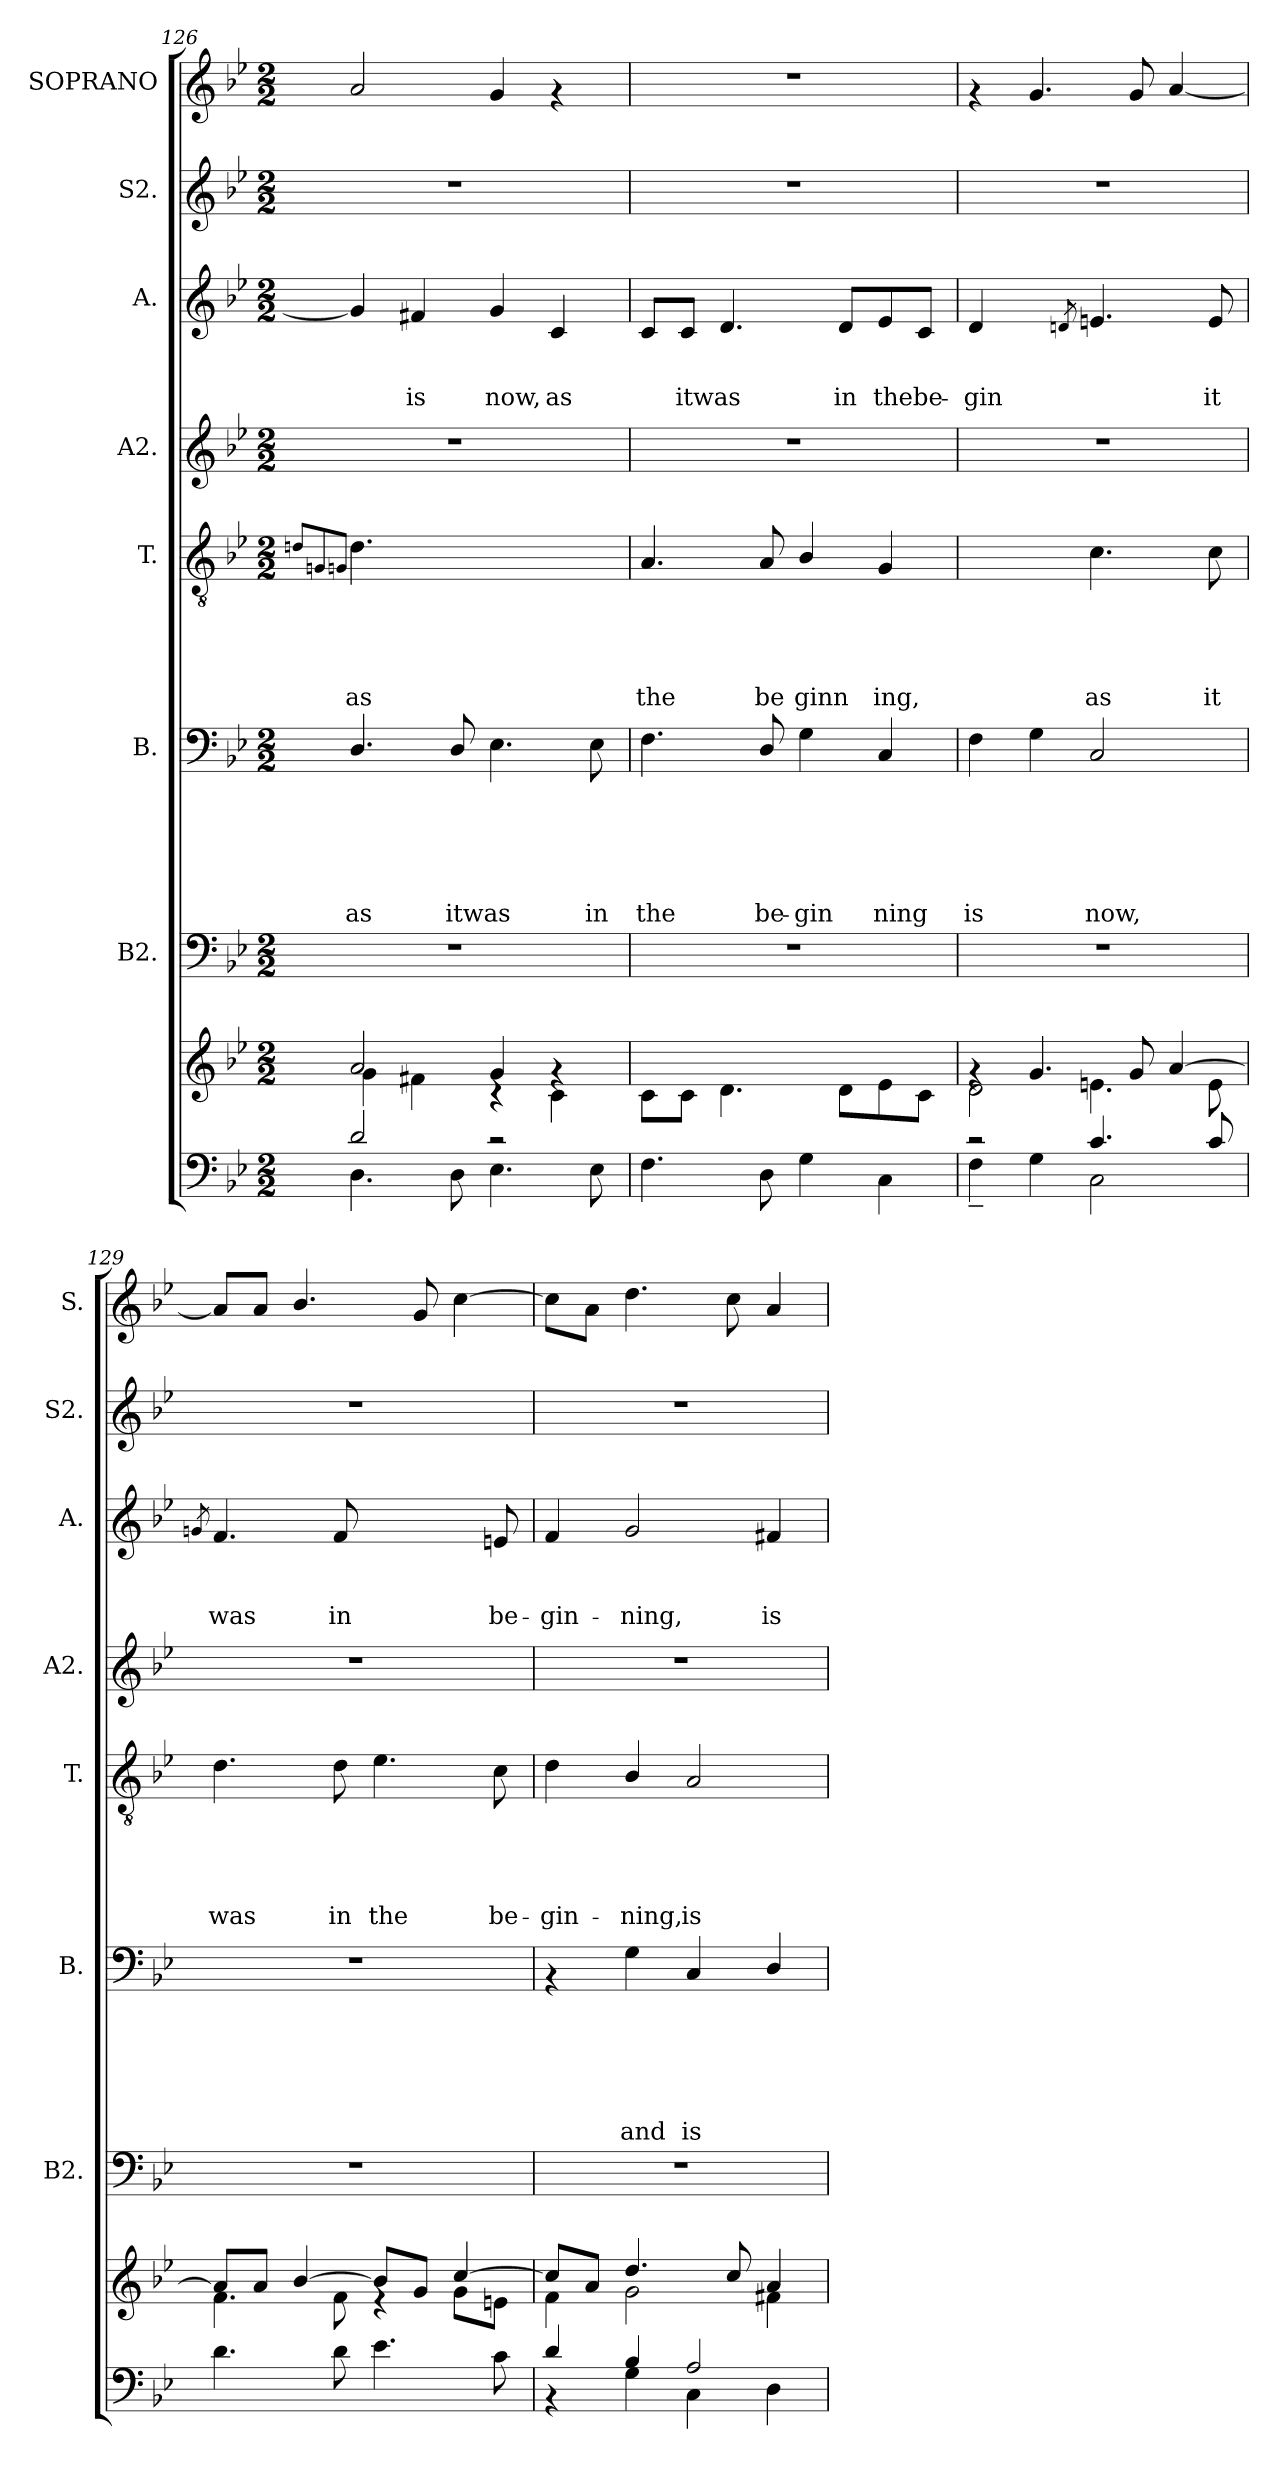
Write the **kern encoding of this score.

**kern	**kern	**kern	**kern	**text	**text	**text	**text	**text	**text	**kern	**text	**text	**text	**text	**text	**kern	**kern	**text	**text	**text	**kern	**kern
*part9	*part8	*part7	*part6	*part6	*part6	*part6	*part6	*part6	*part6	*part5	*part5	*part5	*part5	*part5	*part5	*part4	*part3	*part3	*part3	*part3	*part2	*part1
*staff9	*staff8	*staff7	*staff6	*staff6	*staff6	*staff6	*staff6	*staff6	*staff6	*staff5	*staff5	*staff5	*staff5	*staff5	*staff5	*staff4	*staff3	*staff3	*staff3	*staff3	*staff2	*staff1
*	*	*I"B2.	*I"B.	*	*	*	*	*	*	*I"T.	*	*	*	*	*	*I"A2.	*I"A.	*	*	*	*I"S2.	*I"SOPRANO
*	*	*I'B2.	*I'B.	*	*	*	*	*	*	*I'T.	*	*	*	*	*	*I'A2.	*I'A.	*	*	*	*I'S2.	*I'S.
*clefF4	*clefG2	*clefF4	*clefF4	*	*	*	*	*	*	*clefGv2	*	*	*	*	*	*clefG2	*clefG2	*	*	*	*clefG2	*clefG2
*k[b-e-]	*k[b-e-]	*k[b-e-]	*k[b-e-]	*	*	*	*	*	*	*k[b-e-]	*	*	*	*	*	*k[b-e-]	*k[b-e-]	*	*	*	*k[b-e-]	*k[b-e-]
*B-:	*B-:	*B-:	*B-:	*	*	*	*	*	*	*B-:	*	*	*	*	*	*B-:	*B-:	*	*	*	*B-:	*B-:
*M2/2	*M2/2	*M2/2	*M2/2	*	*	*	*	*	*	*M2/2	*	*	*	*	*	*M2/2	*M2/2	*	*	*	*M2/2	*M2/2
=126	=126	=126	=126	=126	=126	=126	=126	=126	=126	=126	=126	=126	=126	=126	=126	=126	=126	=126	=126	=126	=126	=126
.	.	.	.	.	.	.	.	.	.	8qdn/L	.	.	.	.	.	.	.	.	.	.	.	.
.	.	.	.	.	.	.	.	.	.	8qGn/	.	.	.	.	.	.	.	.	.	.	.	.
.	.	.	.	.	.	.	.	.	.	8qGn/J	.	.	.	.	.	.	.	.	.	.	.	.
*^	*^	*	*	*	*	*	*	*	*	*	*	*	*	*	*	*	*	*	*	*	*	*
!	!	!	!	!	!	!	!	!	!	!	!LO:LY:b	!	!	!	!	!	!LO:LY:b	!	!	!	!	!	!	!
2d/	4.D\	2a/	4g\	1r	4.D/	.	.	.	.	.	as	4.d\	.	.	.	.	as	1r	4g/]	.	.	.	1r	2a/
!	!	!	!	!	!	!	!	!	!	!	!	!	!	!	!	!	!	!	!	!	!	!LO:LY:b	!	!
.	.	.	4f#X\	.	.	.	.	.	.	.	.	.	.	.	.	.	.	.	4f#X/	.	.	is	.	.
!	!	!	!	!	!	!	!	!	!	!	!LO:LY:b	!	!	!	!	!	!	!	!	!	!	!	!	!
.	8D\	.	.	.	8D/	.	.	.	.	.	itwas	2ryy	.	.	.	.	.	.	.	.	.	.	.	.
!	!	!	!	!	!	!	!	!	!	!	!	!	!	!	!	!	!	!	!	!	!	!LO:LY:b	!	!
2rc	4.E-\	4g/	4rc	.	4.E-\	.	.	.	.	.	.	.	.	.	.	.	.	.	4g/	.	.	now,	.	4g/
!	!	!	!	!	!	!	!	!	!	!	!	!	!	!	!	!	!	!	!	!	!	!LO:LY:b	!	!
.	.	4rf	4c\	.	.	.	.	.	.	.	.	.	.	.	.	.	.	.	4c/	.	.	as	.	4rf
!	!	!	!	!	!	!	!	!	!	!	!LO:LY:b	!	!	!	!	!	!	!	!	!	!	!	!	!
.	8E-\	.	.	.	8E-\	.	.	.	.	.	in	8ryy	.	.	.	.	.	.	.	.	.	.	.	.
*	*	*v	*v	*	*	*	*	*	*	*	*	*	*	*	*	*	*	*	*	*	*	*	*	*
!!LO:PB:g=z
=127	=127	=127	=127	=127	=127	=127	=127	=127	=127	=127	=127	=127	=127	=127	=127	=127	=127	=127	=127	=127	=127	=127	=127
!	!	!	!	!	!	!	!	!	!	!LO:LY:b	!	!	!	!	!	!LO:LY:b	!	!	!	!	!	!	!
*v	*v	*	*	*	*	*	*	*	*	*	*	*	*	*	*	*	*	*	*	*	*	*	*
4.F\	8c\L	1r	4.F\	.	.	.	.	.	the	4.A/	.	.	.	.	the	1r	8c/L	.	.	.	1r	1r
!	!	!	!	!	!	!	!	!	!	!	!	!	!	!	!	!	!	!	!	!LO:LY:b	!	!
.	8c\J	.	.	.	.	.	.	.	.	.	.	.	.	.	.	.	8c/J	.	.	itwas	.	.
.	4.d\	.	.	.	.	.	.	.	.	.	.	.	.	.	.	.	4.d/	.	.	.	.	.
!	!	!	!	!	!	!	!	!	!LO:LY:b	!	!	!	!	!	!LO:LY:b	!	!	!	!	!	!	!
8D\	.	.	8D/	.	.	.	.	.	be-	8A/	.	.	.	.	be	.	.	.	.	.	.	.
!	!	!	!	!	!	!	!	!	!LO:LY:b	!	!	!	!	!	!LO:LY:b	!	!	!	!	!	!	!
4G\	.	.	4G\	.	.	.	.	.	-gin	4B-/	.	.	.	.	ginn	.	.	.	.	.	.	.
!	!	!	!	!	!	!	!	!	!	!	!	!	!	!	!	!	!	!	!	!LO:LY:b	!	!
.	8d\L	.	.	.	.	.	.	.	.	.	.	.	.	.	.	.	8d/L	.	.	in	.	.
!	!	!	!	!	!	!	!	!	!LO:LY:b	!	!	!	!	!	!LO:LY:b	!	!	!	!	!LO:LY:b	!	!
4C\	8e-\	.	4C/	.	.	.	.	.	ning	4G/	.	.	.	.	ing,	.	8e-/	.	.	thebe-	.	.
.	8c\J	.	.	.	.	.	.	.	.	.	.	.	.	.	.	.	8c/J	.	.	.	.	.
=128	=128	=128	=128	=128	=128	=128	=128	=128	=128	=128	=128	=128	=128	=128	=128	=128	=128	=128	=128	=128	=128	=128
*^	*^	*	*	*	*	*	*	*	*	*	*	*	*	*	*	*	*	*	*	*	*	*
!	!	!	!	!	!	!	!	!	!	!	!LO:LY:b	!	!	!	!	!	!	!	!	!	!	!LO:LY:b	!	!
2rc	4F~<\	4rf	2d\	1r	4F\	.	.	.	.	.	is	2ryy	.	.	.	.	.	1r	4d/	.	.	-gin	1r	4rf
.	4G\	4.g/	.	.	4G\	.	.	.	.	.	.	.	.	.	.	.	.	.	4ryy	.	.	.	.	4.g/
.	.	.	.	.	.	.	.	.	.	.	.	.	.	.	.	.	.	.	8qdn/	.	.	.	.	.
!	!	!	!	!	!	!	!	!	!	!	!LO:LY:b	!	!	!	!	!	!LO:LY:b	!	!	!	!	!	!	!
4.c/	2C\	.	4.en\	.	2C/	.	.	.	.	.	now,	4.c\	.	.	.	.	as	.	4.en/	.	.	.	.	.
.	.	8g/	.	.	.	.	.	.	.	.	.	.	.	.	.	.	.	.	.	.	.	.	.	8g/
.	.	[>4a/	.	.	.	.	.	.	.	.	.	.	.	.	.	.	.	.	.	.	.	.	.	[<4a/
!	!	!	!	!	!	!	!	!	!	!	!	!	!	!	!	!	!LO:LY:b	!	!	!	!	!LO:LY:b	!	!
8c/	.	.	8e\	.	.	.	.	.	.	.	.	8c\	.	.	.	.	it	.	8e/	.	.	it	.	.
*v	*v	*	*	*	*	*	*	*	*	*	*	*	*	*	*	*	*	*	*	*	*	*	*	*
=129	=129	=129	=129	=129	=129	=129	=129	=129	=129	=129	=129	=129	=129	=129	=129	=129	=129	=129	=129	=129	=129	=129	=129
.	.	.	.	.	.	.	.	.	.	.	.	.	.	.	.	.	.	8qgn/	.	.	.	.	.
!	!	!	!	!	!	!	!	!	!	!	!	!	!	!	!	!LO:LY:b	!	!	!	!	!LO:LY:b	!	!
4.d\	8a/L]	4.f\	1r	1r	.	.	.	.	.	.	4.d\	.	.	.	.	was	1r	4.f/	.	.	was	1r	8a/L]
.	8a/J	.	.	.	.	.	.	.	.	.	.	.	.	.	.	.	.	.	.	.	.	.	8a/J
.	[>4b-/	.	.	.	.	.	.	.	.	.	.	.	.	.	.	.	.	.	.	.	.	.	4.b-/
!	!	!	!	!	!	!	!	!	!	!	!	!	!	!	!	!LO:LY:b	!	!	!	!	!LO:LY:b	!	!
8d\	.	8f\	.	.	.	.	.	.	.	.	8d\	.	.	.	.	in	.	8f/	.	.	in	.	.
!	!	!	!	!	!	!	!	!	!	!	!	!	!	!	!	!LO:LY:b	!	!	!	!	!	!	!
4.e-\	8b-/L]	4rd	.	.	.	.	.	.	.	.	4.e-\	.	.	.	.	the	.	4.ryy	.	.	.	.	.
.	8g/J	.	.	.	.	.	.	.	.	.	.	.	.	.	.	.	.	.	.	.	.	.	8g/
.	[>4cc/	8g\L	.	.	.	.	.	.	.	.	.	.	.	.	.	.	.	.	.	.	.	.	[>4cc\
!	!	!	!	!	!	!	!	!	!	!	!	!	!	!	!	!LO:LY:b	!	!	!	!	!LO:LY:b	!	!
8c\	.	8en\J	.	.	.	.	.	.	.	.	8c\	.	.	.	.	be-	.	8en/	.	.	be-	.	.
=130	=130	=130	=130	=130	=130	=130	=130	=130	=130	=130	=130	=130	=130	=130	=130	=130	=130	=130	=130	=130	=130	=130	=130
*^	*	*	*	*	*	*	*	*	*	*	*	*	*	*	*	*	*	*	*	*	*	*	*
!	!	!	!	!	!	!	!	!	!	!	!	!	!	!	!	!	!LO:LY:b	!	!	!	!	!LO:LY:b	!	!
4d/	4rAA	8cc/L]	4f\	1r	4rAA	.	.	.	.	.	.	4d\	.	.	.	.	-gin-	1r	4f/	.	.	-gin-	1r	8cc\L]
.	.	8a/J	.	.	.	.	.	.	.	.	.	.	.	.	.	.	.	.	.	.	.	.	.	8a\J
!	!	!	!	!	!	!	!	!	!	!	!LO:LY:b	!	!	!	!	!	!LO:LY:b	!	!	!	!	!LO:LY:b	!	!
4B-/	4G\	4.dd/	2g\	.	4G\	.	.	.	.	.	and	4B-/	.	.	.	.	-ning,	.	2g/	.	.	-ning,	.	4.dd\
!	!	!	!	!	!	!	!	!	!	!	!LO:LY:b	!	!	!	!	!	!LO:LY:b	!	!	!	!	!	!	!
2A/	4C\	.	.	.	4C/	.	.	.	.	.	is	2A/	.	.	.	.	is	.	.	.	.	.	.	.
.	.	8cc/	.	.	.	.	.	.	.	.	.	.	.	.	.	.	.	.	.	.	.	.	.	8cc\
!	!	!	!	!	!	!	!	!	!	!	!	!	!	!	!	!	!	!	!	!	!	!LO:LY:b	!	!
.	4D\	4a/	4f#X\	.	4D/	.	.	.	.	.	.	.	.	.	.	.	.	.	4f#X/	.	.	is	.	4a/
*v	*v	*	*	*	*	*	*	*	*	*	*	*	*	*	*	*	*	*	*	*	*	*	*	*
*	*v	*v	*	*	*	*	*	*	*	*	*	*	*	*	*	*	*	*	*	*	*	*	*
=	=	=	=	=	=	=	=	=	=	=	=	=	=	=	=	=	=	=	=	=	=	=
*-	*-	*-	*-	*-	*-	*-	*-	*-	*-	*-	*-	*-	*-	*-	*-	*-	*-	*-	*-	*-	*-	*-
